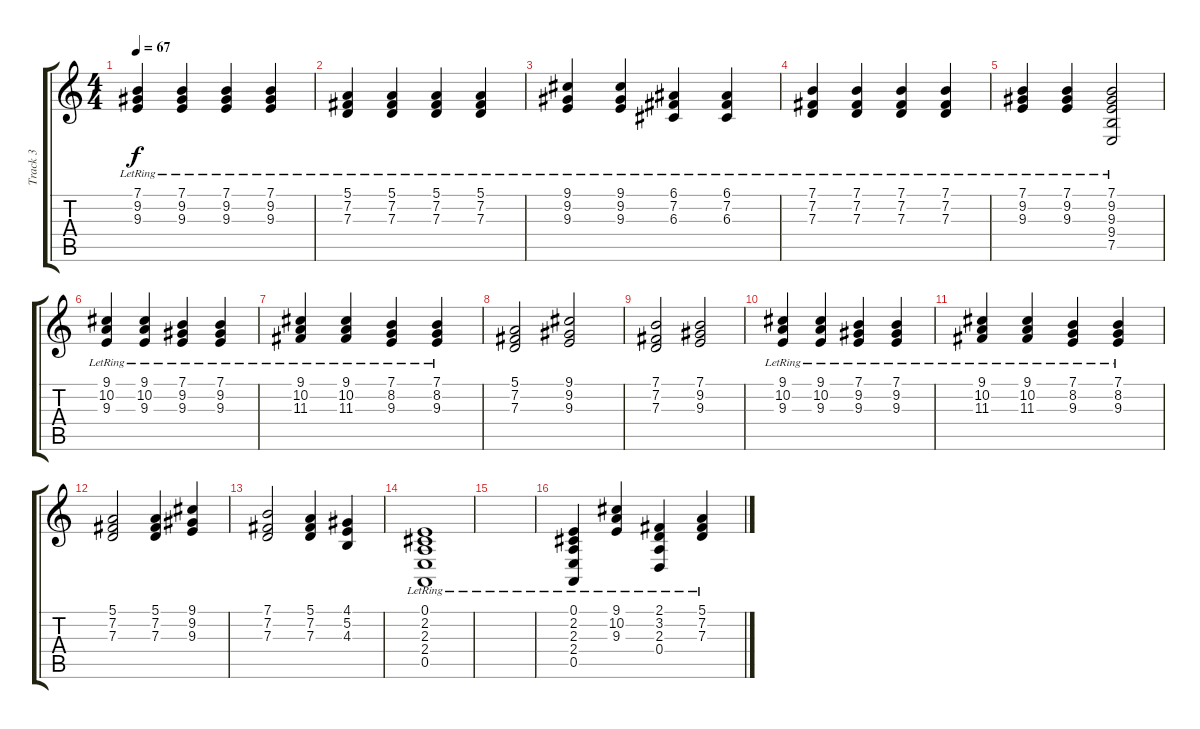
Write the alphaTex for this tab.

\track ("Track 3" "Track 3") {instrument acousticgrandpiano}
\staff {score tabs}
\tuning (E4 B3 G3 D3 A2 E2) {hide}
\ts (4 4)
\tempo 67
\clef g2
\ks c
(7.1{lr} 9.2 9.3{lr}).4{dy f} (7.1{lr} 9.2 9.3{lr}).4 (7.1{lr} 9.2 9.3{lr}).4 (7.1{lr} 9.2 9.3{lr}).4 |
(5.1{lr} 7.2 7.3{lr}).4 (5.1{lr} 7.2 7.3{lr}).4 (5.1{lr} 7.2 7.3{lr}).4 (5.1{lr} 7.2 7.3{lr}).4 |
(9.1{lr} 9.2 9.3{lr}).4 (9.1{lr} 9.2 9.3{lr}).4 (6.1{lr} 7.2 6.3{lr}).4 (6.1{lr} 7.2 6.3{lr}).4 |
(7.1{lr} 7.2{lr} 7.3{lr}).4 (7.1{lr} 7.2{lr} 7.3{lr}).4 (7.1{lr} 7.2{lr} 7.3{lr}).4 (7.1{lr} 7.2{lr} 7.3{lr}).4 |
(7.1{lr} 9.2{lr} 9.3{lr}).4 (7.1{lr} 9.2{lr} 9.3{lr}).4 (7.1{lr} 9.2{lr} 9.3{lr} 9.4 7.5).2 |
(9.1{lr} 10.2 9.3{lr}).4 (9.1{lr} 10.2 9.3{lr}).4 (7.1 9.2 9.3{lr}).4 (7.1 9.2 9.3{lr}).4 |
(9.1{lr} 10.2 11.3{lr}).4 (9.1{lr} 10.2 11.3{lr}).4 (7.1 8.2 9.3{lr}).4 (7.1 8.2 9.3{lr}).4 |
(5.1 7.2 7.3).2 (9.1 9.2 9.3).2 |
(7.1 7.2 7.3).2 (7.1 9.2 9.3).2 |
(9.1{lr} 10.2 9.3{lr}).4 (9.1{lr} 10.2 9.3{lr}).4 (7.1 9.2 9.3{lr}).4 (7.1 9.2 9.3{lr}).4 |
(9.1{lr} 10.2 11.3{lr}).4 (9.1{lr} 10.2 11.3{lr}).4 (7.1 8.2 9.3{lr}).4 (7.1 8.2 9.3{lr}).4 |
(5.1 7.2 7.3).2 (5.1 7.2 7.3).4 (9.1 9.2 9.3).4 |
(7.1 7.2 7.3).2 (5.1 7.2 7.3).4 (4.1 5.2 4.3).4 |
(0.1{lr} 2.2 2.3{lr} 2.4{lr} 0.5{lr}).1 |
|
(0.1{lr} 2.2 2.3{lr} 2.4{lr} 0.5{lr}).4 (9.1{lr} 10.2 9.3{lr}).4 (2.1 3.2 2.3{lr} 0.4).4 (5.1 7.2 7.3{lr}).4
